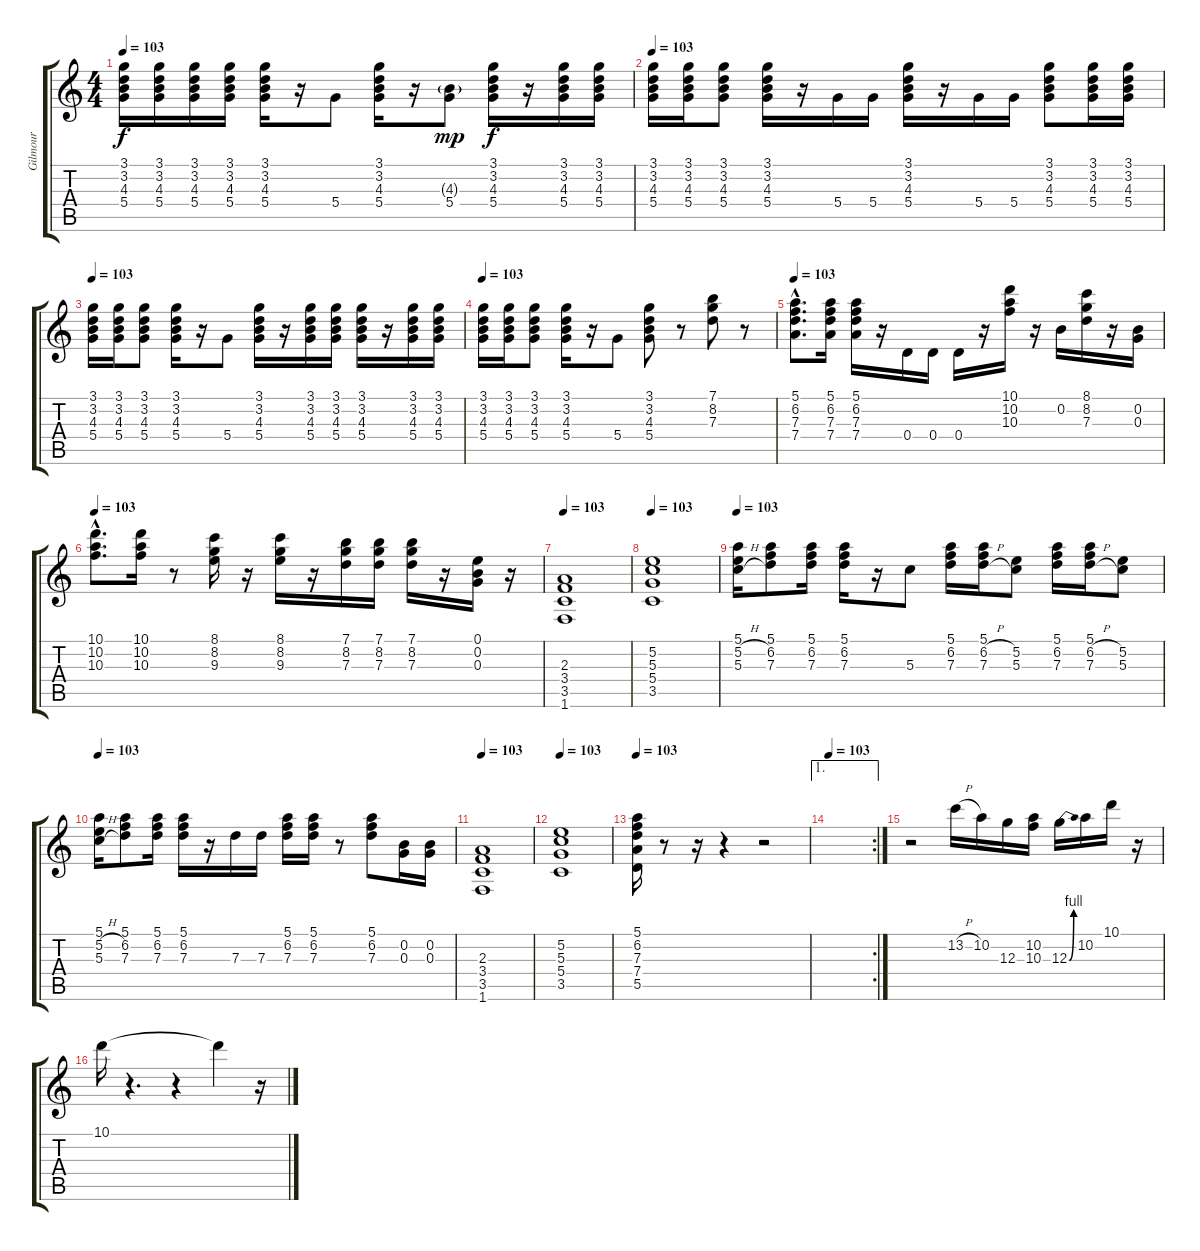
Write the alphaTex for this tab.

\track ("Gilmour" "Gilmour") {instrument distortionguitar}
\staff {score tabs}
\tuning (E4 B3 G3 D3 A2 E2) {hide}
\ts (4 4)
\tempo 103
\clef g2
\ks c
(3.1 3.2 4.3 5.4).16{dy f} (3.1 3.2 4.3 5.4).16 (3.1 3.2 4.3 5.4).16 (3.1 3.2 4.3 5.4).16 (3.1 3.2 4.3 5.4).16 r.16 5.4.8 (3.1 3.2 4.3 5.4).16 r.16 (4.3{g} 5.4).8{dy mp} (3.1 3.2 4.3 5.4).16{dy f} r.16 (3.1 3.2 4.3 5.4).16 (3.1 3.2 4.3 5.4).16 |
\tempo 103
(3.1 3.2 4.3 5.4).16 (3.1 3.2 4.3 5.4).16 (3.1 3.2 4.3 5.4).8 (3.1 3.2 4.3 5.4).16 r.16 5.4.16 5.4.16 (3.1 3.2 4.3 5.4).16 r.16 5.4.16 5.4.16 (3.1 3.2 4.3 5.4).8 (3.1 3.2 4.3 5.4).16 (3.1 3.2 4.3 5.4).16 |
\tempo 103
(3.1 3.2 4.3 5.4).16 (3.1 3.2 4.3 5.4).16 (3.1 3.2 4.3 5.4).8 (3.1 3.2 4.3 5.4).16 r.16 5.4.8 (3.1 3.2 4.3 5.4).16 r.16 (3.1 3.2 4.3 5.4).16 (3.1 3.2 4.3 5.4).16 (3.1 3.2 4.3 5.4).16 r.16 (3.1 3.2 4.3 5.4).16 (3.1 3.2 4.3 5.4).16 |
\tempo 103
(3.1 3.2 4.3 5.4).16 (3.1 3.2 4.3 5.4).16 (3.1 3.2 4.3 5.4).8 (3.1 3.2 4.3 5.4).16 r.16 5.4.8 (3.1 3.2 4.3 5.4).8 r.8 (7.1 8.2 7.3).8 r.8 |
\tempo 103
(5.1{hac} 6.2{hac} 7.3{hac} 7.4{hac}).8{d} (5.1 6.2 7.3 7.4).16 (5.1 6.2 7.3 7.4).16 r.16 0.4.16 0.4.16 0.4.16 r.16 (10.1 10.2 10.3).16 r.16 0.2.16 (8.1 8.2 7.3).16 r.16 (0.2 0.3).16 |
\tempo 103
(10.1{hac} 10.2{hac} 10.3{hac}).8{d} (10.1 10.2 10.3).16 r.8 (8.1 8.2 9.3).16 r.16 (8.1 8.2 9.3).16 r.16 (7.1 8.2 7.3).16 (7.1 8.2 7.3).16 (7.1 8.2 7.3).16 r.16 (0.1 0.2 0.3).16 r.16 |
\tempo 103
(2.3 3.4 3.5 1.6).1 |
\tempo 103
(5.2 5.3 5.4 3.5).1 |
\tempo 103
(5.1 5.2{h} 5.3{h}).16 (5.1 6.2 7.3).8 (5.1 6.2 7.3).16 (5.1 6.2 7.3).16 r.16 5.3.8 (5.1 6.2 7.3).16 (5.1 6.2{h} 7.3{h}).16 (5.2 5.3).8 (5.1 6.2 7.3).16 (5.1 6.2{h} 7.3{h}).16 (5.2 5.3).8 |
\tempo 103
(5.1 5.2{h} 5.3{h}).16 (5.1 6.2 7.3).8 (5.1 6.2 7.3).16 (5.1 6.2 7.3).16 r.16 7.3.16 7.3.16 (5.1 6.2 7.3).16 (5.1 6.2 7.3).16 r.8 (5.1 6.2 7.3).8 (0.2 0.3).16 (0.2 0.3).16 |
\tempo 103
(2.3 3.4 3.5 1.6).1 |
\tempo 103
(5.2 5.3 5.4 3.5).1 |
\tempo 103
(5.1 6.2 7.3 7.4 5.5).16 r.8 r.16 r.4 r.2 |
\ae 1
\rc 2
\tempo 103
|
r.2{instrument distortionguitar} 13.2{h}.16 10.2.16 12.3.16 (10.2 10.3).16 12.3{be (bend 0 0 60 4)}.16 10.2.16 10.1.16 r.16 |
10.1.16 r.4{d} r.4 10.1{t}.4 r.16
